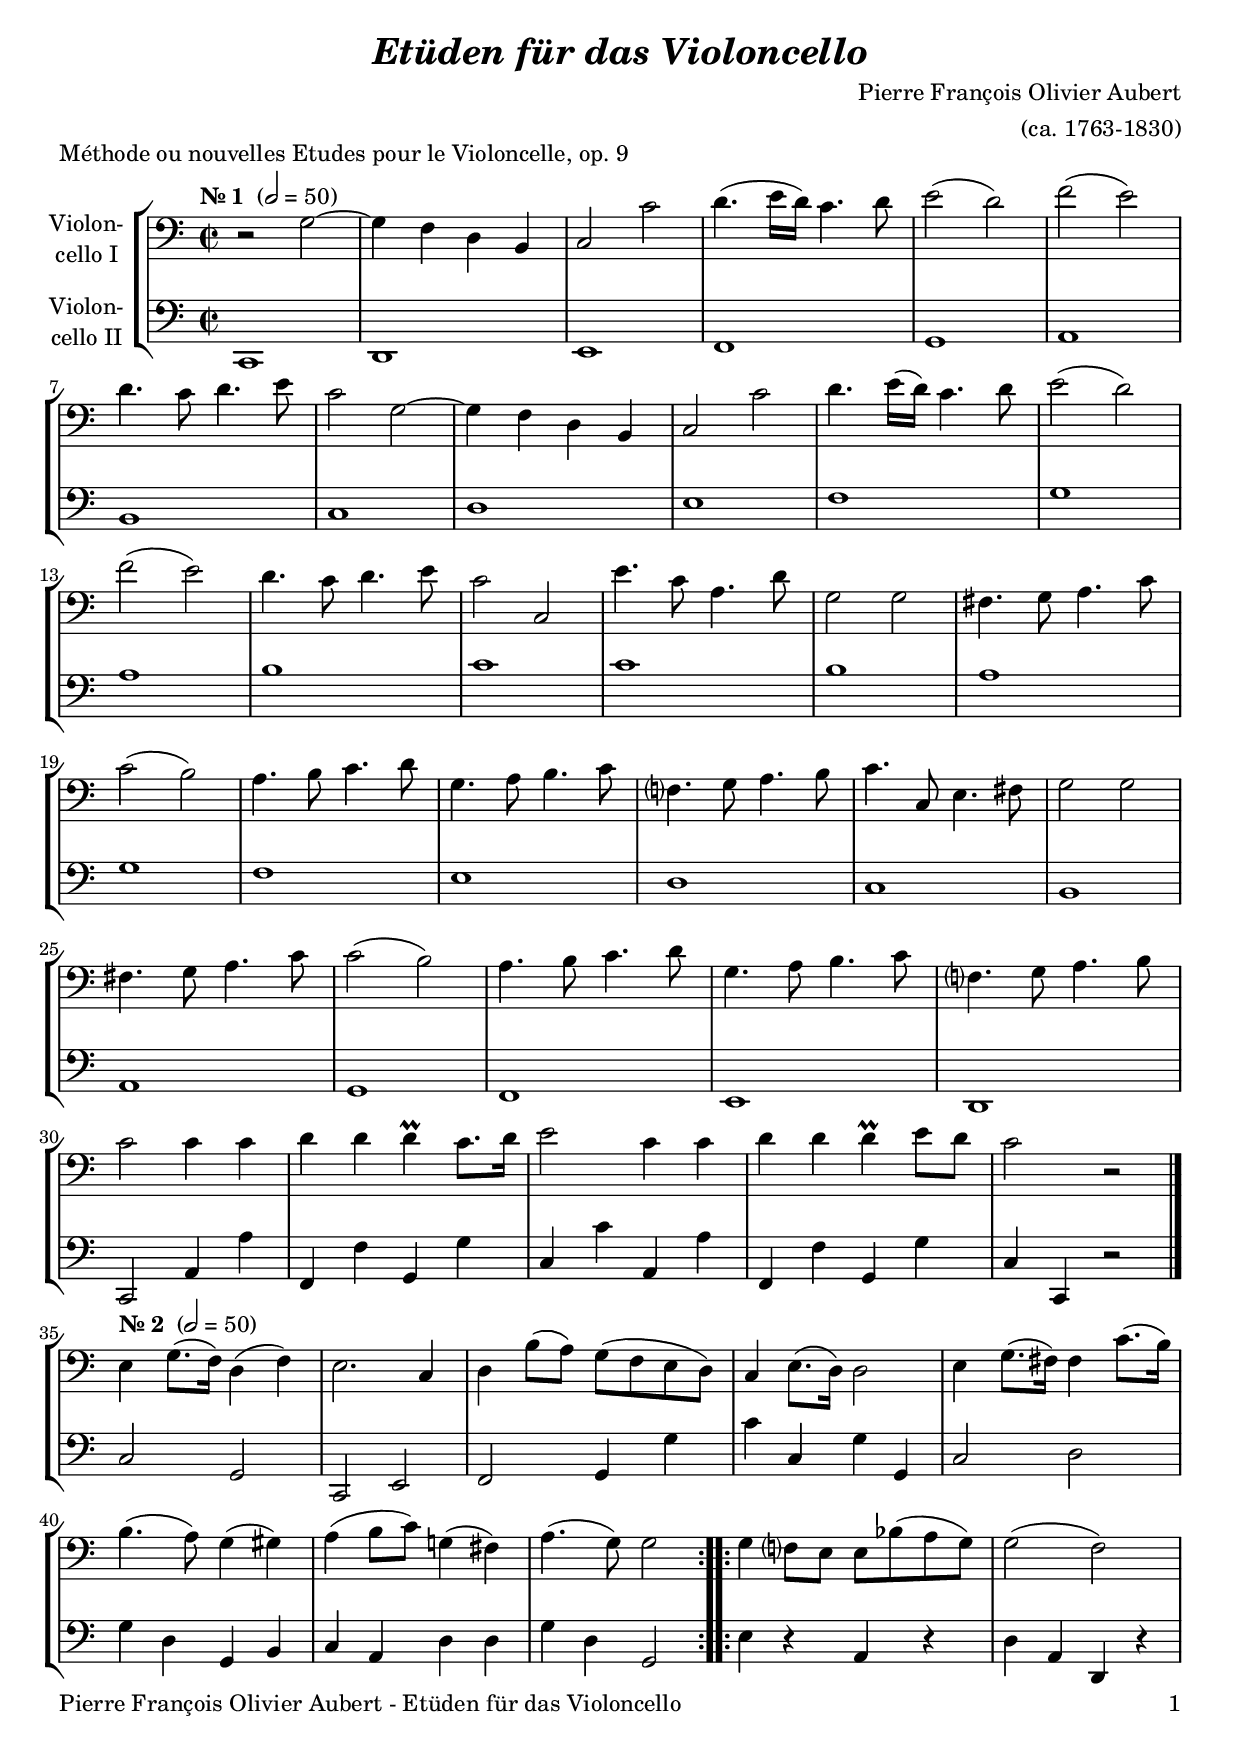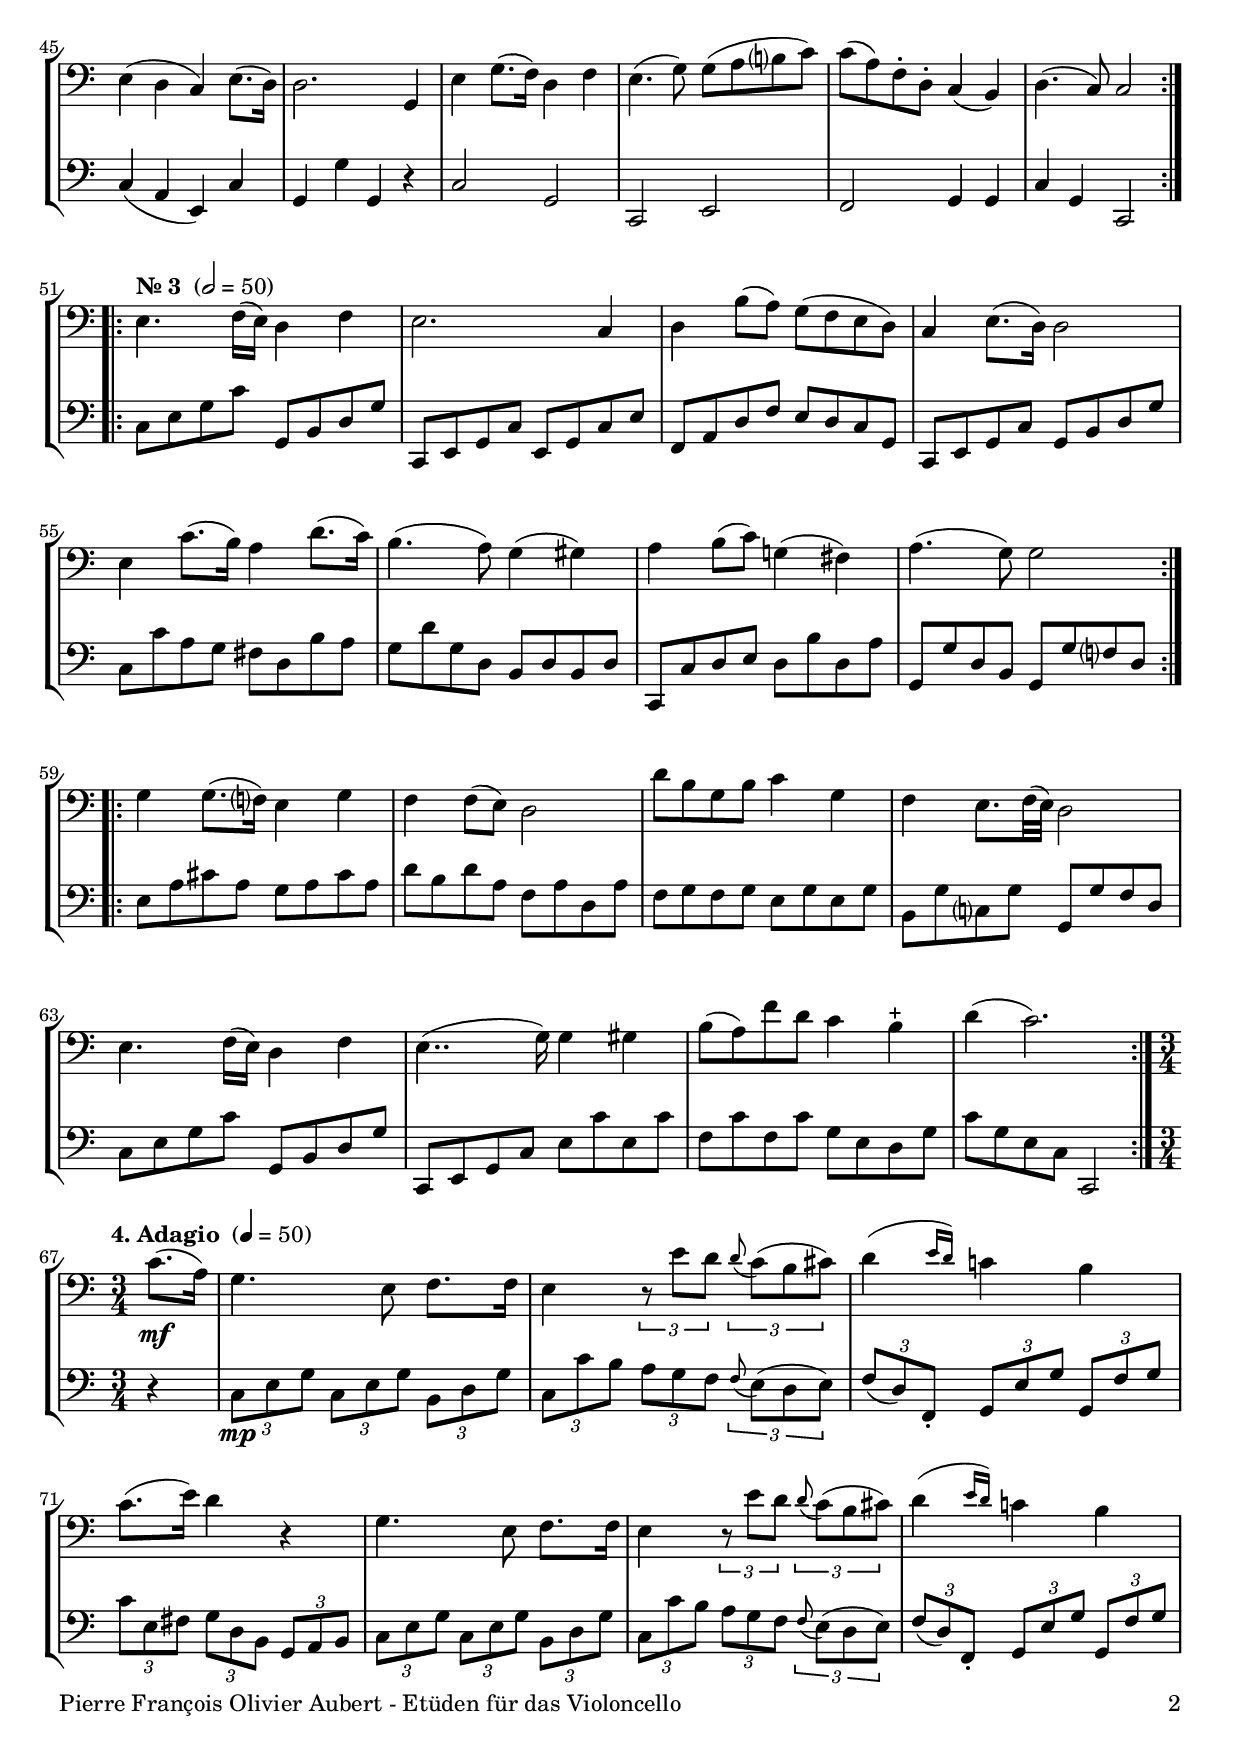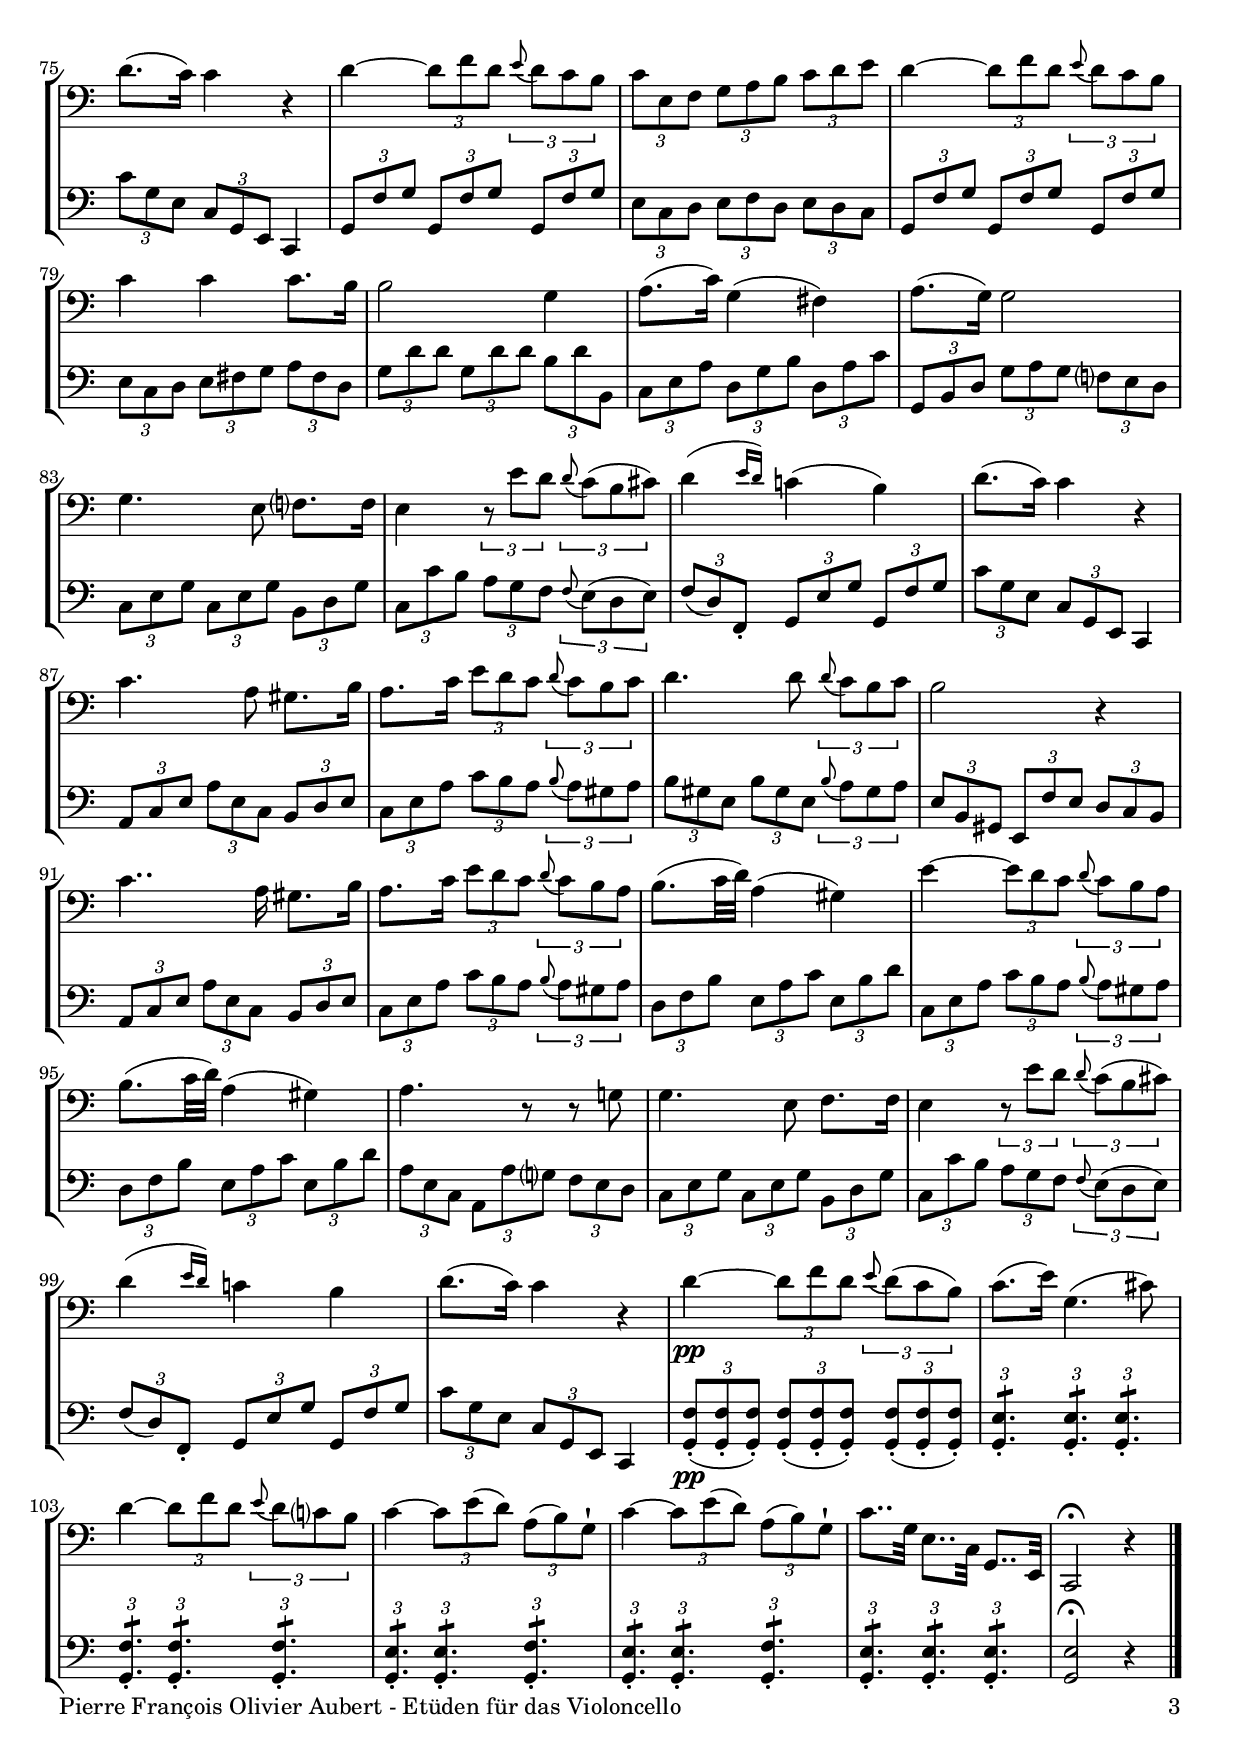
\version "2.18.2"
\include "deutsch.ly"
  
#(set-global-staff-size 20)

\header {
  title     = \markup \bold \italic "Etüden für das Violoncello"
  composer  = "Pierre François Olivier Aubert"
  arranger  = "(ca. 1763-1830)"
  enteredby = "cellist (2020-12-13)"
  piece     = "Méthode ou nouvelles Etudes pour le Violoncelle, op. 9"
}

voiceconsts = {
  \key c \major
  \time 2/2
  \clef "bass"
%  \numericTimeSignature
  % Set default beaming for all staves
%  \set Timing.beamExceptions = #'()
%  \set Timing.baseMoment     = #(ly:make-moment 1 4)
%  \set Timing.beatStructure  = #'(1 1 1)
}

micl = "clarinet"
mifl = "flute"
miob = "oboe"
mifh = "french horn"
misx = "tenor sax"
mist = "string ensemble 1"
miba = "cello"

introa = {        \tempo "Nr. 1 " 2=50 }
introb = { \break \tempo "Nr. 2 " 2=50 }
introc = { \break \tempo "Nr. 3 " 2=50 }
introd = { \break \tempo "4. Adagio " 4=50 \time 3/4 }

va = \relative c' {
  \voiceconsts

  \introa
  r2 g~
  g4 f d h
  c2 c'
  d4.( e16 d) c4. d8
  e2( d)
  f( e)
  d4. c8 d4. e8
  c2 g~
  g4 f d h
  c2 c'
  d4. e16( d) c4. d8

  e2( d)
  f( e)
  d4. c8 d4. e8
  c2 c,
  e'4. c8 a4. d8
  g,2 g
  fis4. g8 a4. c8
  c2( h)
  a4. h8 c4. d8
  g,4. a8 h4. c8
  f,?4. g8 a4. h8
  c4. c,8 e4. fis8

  g2 g
  fis4. g8 a4. c8
  c2( h)
  a4. h8 c4. d8
  g,4. a8 h4. c8
  f,?4. g8 a4. h8
  c2 c4 c
  d d d\prall c8. d16
  e2 c4 c
  d d d\prall e8 d
  c2 r \bar "|."

  \introb
  \repeat volta 2 {
    e,4 g8.( f16) d4( f)
    e2. c4
    d h'8( a) g( f e d)
    c4 e8.( d16) d2
    e4 g8.( fis16) fis4 c'8.( h16)
    h4.( a8) g4( gis)
    a( h8 c) g!4( fis)

    a4.( g8) g2
  }
  \repeat volta 2 {
    g4 f?8 e e b'( a g)
    g2( f)
    e4( d c) e8.( d16)
    d2. g,4
    e' g8.( f16) d4 f
    e4.( g8) g( a h? c)
    c( a) f-. d-. c4( h)
    d4.( c8) c2
  }

  \introc
  \repeat volta 2 {
    e4. f16( e) d4 f
    e2. c4
    d h'8( a) g( f e d)
    c4 e8.( d16) d2

    e4 c'8.( h16) a4 d8.( c16)
    h4.( a8) g4( gis)
    a h8( c) g!4( fis)
    a4.( g8) g2
  }
  \repeat volta 2 {
    g4 g8.( f?16) e4 g
    f f8( e) d2

    d'8 h g h c4 g
    f e8. f32( e) d2
    e4. f16( e) d4 f
    e4..( g16) g4 gis
    h8( a) f' d c4 h-+
    d( c2.)
  }

  \introd
  \partial 4 c8.(\mf a16)
  g4. e8 f8. f16
  e4 \tuplet 3/2 4 { r8 e' d \appoggiatura d c( h cis) }
  \afterGrace d4( { e16[ d]) } c!4 h
  c8.( e16) d4 r
  g,4. e8 f8. f16

  e4 \tuplet 3/2 4 { r8 e' d \appoggiatura d c( h cis) }
  \afterGrace d4( { e16[ d]) } c!4 h
  d8.( c16) c4 r
  d4~ \tuplet 3/2 4 {
    d8 f d \appoggiatura e d c h
    c e, f g a h c d e
  }
  d4~ \tuplet 3/2 4 { d8 f d \appoggiatura e d c h }
  c4 c c8. h16

  h2 g4
  a8.( c16) g4( fis)
  a8.( g16) g2
  g4. e8 f?8. f16
  e4 \tuplet 3/2 4 { r8 e' d \appoggiatura d c( h cis) }
  \afterGrace d4( { e16[ d]) } c!4( h)
  d8.( c16) c4 r

  c4. a8 gis8. h16
  a8. c16 \tuplet 3/2 4 { e8 d c \appoggiatura d c h c }
  d4. d8 \tuplet 3/2 4 { \appoggiatura d c h c }
  h2 r4
  c4.. a16 gis8. h16
  a8. c16 \tuplet 3/2 4 { e8 d c \appoggiatura d c h a }

  h8.( c32 d) a4( gis)
  e'~ \tuplet 3/2 4 { e8 d c \appoggiatura d c h a }
  h8.( c32 d) a4( gis)
  a4. r8 r g!8
  g4. e8 f8. f16
  e4 \tuplet 3/2 4 { r8 e' d \appoggiatura d c( h cis) }
  \afterGrace d4( { e16[ d]) } c!4 h

  d8.( c16) c4 r
  d4~\pp \tuplet 3/2 4 { d8 f d \appoggiatura e d( c h) }
  c8.( e16) g,4.( cis8)
  d4~ \tuplet 3/2 4 { d8 f d \appoggiatura e d c? h }
  c4~ \tuplet 3/2 4 { c8 e( d) a( h) g-! }
  c4~ \tuplet 3/2 4 { c8 e( d) a( h) g-! }
  c8.. g32 e8.. c32 g8.. e32
  c2\fermata r4 \bar "|."
}

vb = \relative c, {
  \voiceconsts

  \introa
  c1
  d
  e
  f
  g
  a
  h
  c
  d
  e
  f

  g
  a
  h
  c
  c
  h
  a
  g
  f
  e
  d
  c

  h
  a
  g
  f
  e
  d
  c2 a'4 a'
  f, f' g, g'
  c, c' a, a'
  f, f' g, g'
  c, c, r2 \bar "|."

  \introb
  \repeat volta 2 {
    c'2 g
    c, e
    f g4 g'
    c c, g' g,
    c2 d
    g4 d g, h
    c a d d

    g d g,2
  }
  \repeat volta 2 {
    e'4 r a, r
    d a d, r
    c'( a e) c'
    g g' g, r
    c2 g
    c, e
    f g4 g
    c g c,2
  }

  \introc
  \repeat volta 2 {
    c'8 e g c g, h d g
    c,, e g c e, g c e
    f, a d f e d c g
    c, e g c g h d g

    c, c' a g fis d h' a
    g d' g, d h d h d
    c, c' d e d h' d, a'
    g, g' d h g g' f? d
  }
  \repeat volta 2 {
    e a cis a g a cis a
    d h d a f a d, a'

    f g f g e g e g
    h, g' c,? g' g, g' f d
    c e g c g, h d g
    c,, e g c e c' e, c'
    f, c' f, c' g e d g
    c g e c c,2
  }

  \introd
  \partial 4 r4
  \tuplet 3/2 4 {
    c'8\mp e g c, e g h, d g
    c, c' h a g f \appoggiatura f e( d e)
    f( d) f,-. g e' g g, f' g
    c e, fis g d h g a h
    c e g c, e g h, d g

    c, c' h a g f \appoggiatura f e( d e)
    f( d) f,-. g e' g g, f' g
    c g e c g e } c4
  \tuplet 3/2 4 {
    g'8 f' g g, f' g g, f' g
    e c d e f d e d c
    g f' g g, f' g g, f' g
    e c d e fis g a fis d

    g d' d g, d' d h d h,
    c e a d, g h d, a' c
    g, h d g a g f? e d
    c e g c, e g h, d g
    c, c' h a g f \appoggiatura f e( d e)
    f( d) f,-. g e' g g, f' g
    c g e c g e } c4

  \tuplet 3/2 4 {
    a'8 c e a e c h d e
    c e a c h a \appoggiatura h a gis a
    h gis e h' gis e \appoggiatura h' a gis a
    e h gis e f' e d c h
    a c e a e c h d e
    c e a c h a \appoggiatura h a gis a

    d, f h e, a c e, h' d
    c, e a c h a \appoggiatura h a gis a
    d, f h e, a c e, h' d
    a e c a a' g? f e d
    c e g c, e g h, d g
    c, c' h a g f \appoggiatura f e( d e)
    f( d) f,-. g e' g g, f' g

    c g e c g e } c4
  \tuplet 3/2 4 {
    <g' f'>8(-.\pp <g f'>-. <g f'>)-. <g f'>(-. <g f'>-. <g f'>)-. <g f'>(-. <g f'>-. <g f'>)-.
    \repeat tremolo 3 <g e'>-. \repeat tremolo 3 <g e'>-. \repeat tremolo 3 <g e'>-.
    \repeat tremolo 3 <g f'>-. \repeat tremolo 3 <g f'>-. \repeat tremolo 3 <g f'>-.
    \repeat tremolo 3 <g e'>-. \repeat tremolo 3 <g e'>-. \repeat tremolo 3 <g f'>-.
    \repeat tremolo 3 <g e'>-. \repeat tremolo 3 <g e'>-. \repeat tremolo 3 <g f'>-.
    \repeat tremolo 3 <g e'>-. \repeat tremolo 3 <g e'>-. \repeat tremolo 3 <g e'>-.
  }
  <g e'>2\fermata r4 \bar "|."
}


music = \new StaffGroup <<
      \new Staff {
	\set Staff.midiInstrument = \miba
	\set Staff.instrumentName = \markup \center-column { "Violon-" "cello I" }
	\transpose c c { \va }
      }

      \new Staff {
	\set Staff.midiInstrument = \miba
	\set Staff.instrumentName = \markup \center-column { "Violon-" "cello II" }
	\transpose c c { \vb }
      }
>>

\book {
   \paper {
    print-page-number = ##t
    print-first-page-number = ##t
    ragged-last-bottom = ##f
    oddHeaderMarkup = \markup \null
    evenHeaderMarkup = \markup \null
    oddFooterMarkup = \markup {
      \fill-line {
        \on-the-fly #print-page-number-check-first
        "Pierre François Olivier Aubert - Etüden für das Violoncello" \fromproperty #'page:page-number-string
      }
    }
    evenFooterMarkup = \oddFooterMarkup
  } \score {
    \music
    \layout {}
  }

  \score {
    \unfoldRepeats \music

    \midi {
      \context {
        \Score
      }
    }
  }
}